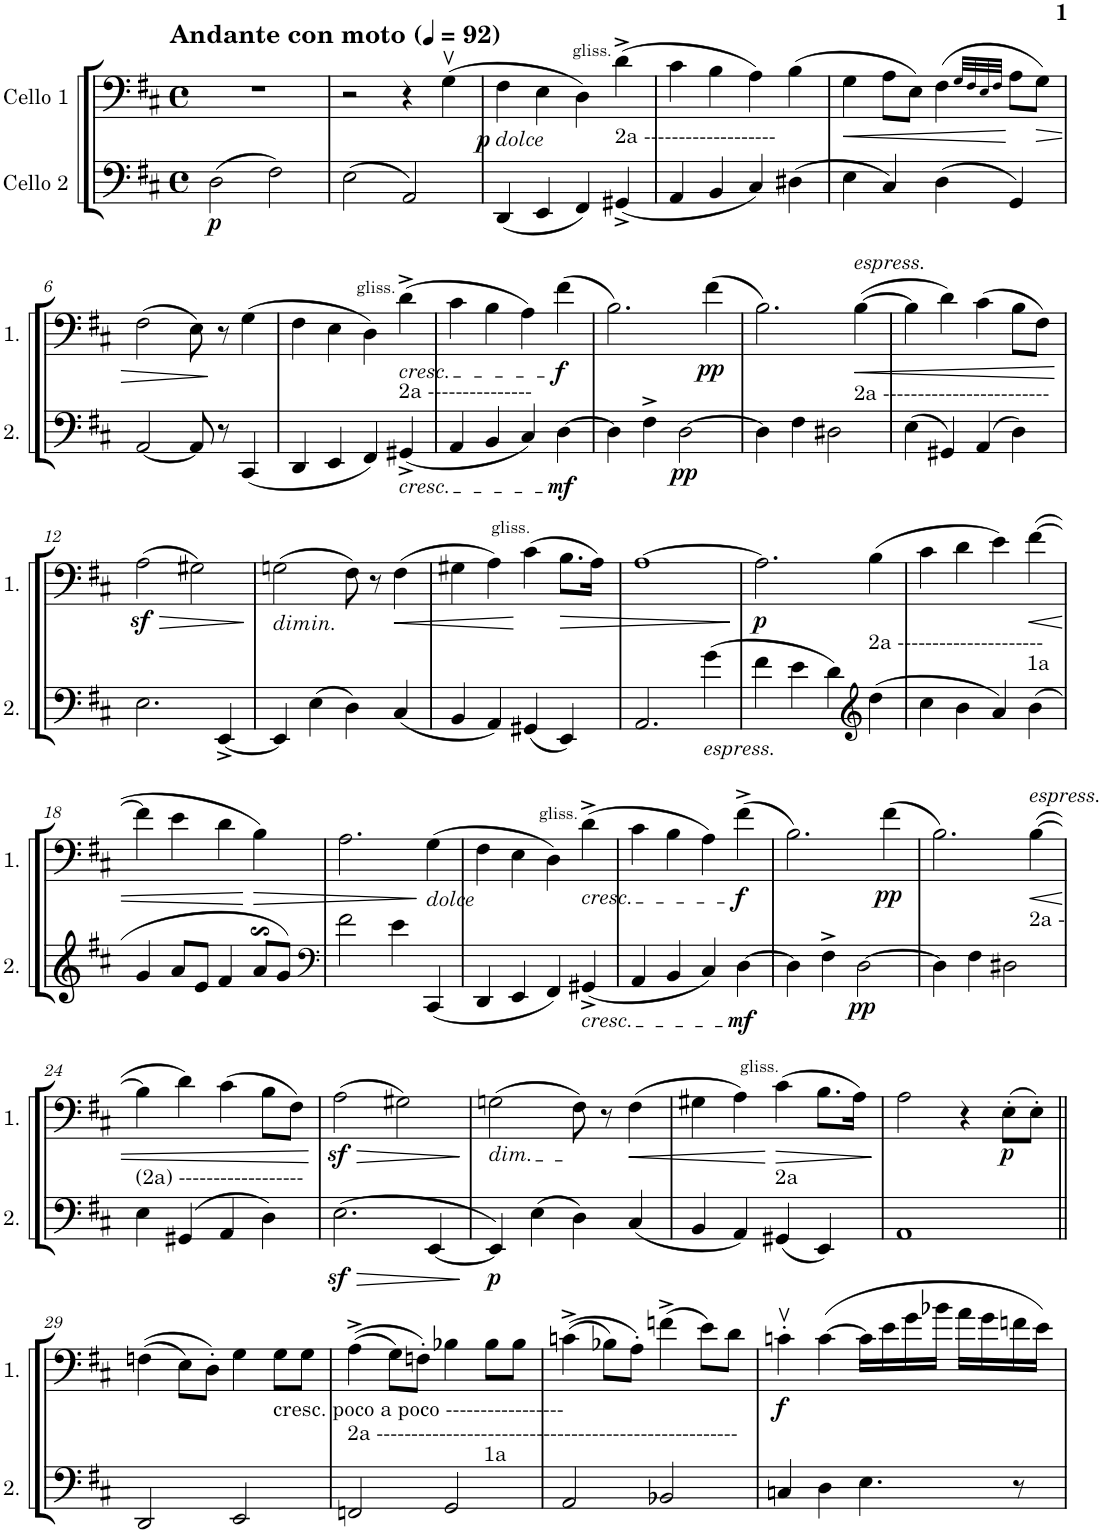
**kern	**dynam	**kern	**dynam
*part2	*part2	*part1	*part1
*staff2	*staff2	*staff1	*staff1
*I"Cello 2	*	*I"Cello 1	*
*clefF4	*	*clefF4	*
*k[f#c#]	*	*k[f#c#]	*
*M4/4	*	*M4/4	*
*met(c)	*	*met(c)	*
*MM92	*	*MM92	*
=1	=1	=1	=1
!	!	!LO:TX:a:B:t=Andante con moto	!
!	!LO:DY:b	!	!
(2D\	p	1r	.
2F#\)	.	.	.
=2	=2	=2	=2
(2E\	.	2r	.
2AA/)	.	4r	.
!	!	!	!LO:DY:b
!	!	!	!LO:DY:n=1:b
.	.	(4Gv\	p other-dynamics
=3	=3	=3	=3
(4DD/	.	4F#\	.
4EE/	.	4E\	.
4FF#/)	.	4D\)	.
!	!	!LO:TX:a:t=gliss.	!
!	!	!LO:TX:b:t=2a -------------------	!
(4GG#X^/	.	(4d^\	.
=4	=4	=4	=4
4AA/	.	4c#\	.
4BB/	.	4B\	.
4C#/)	.	4A\)	.
(4D#X\	.	(4B\	.
=5	=5	=5	=5
!	!	!	!LO:HP:b
4E\	.	4G\	<
4C#/)	.	8A\L	.
.	.	8E\J)	.
(4D\	.	(4F#\	.
.	.	32qG/LLL	.
.	.	32qF#/	.
.	.	32qE/	.
.	.	32qF#/JJJ	.
4GG/)	.	8A\L	.
!	!	!	!LO:HP:n=1:b
.	.	8G\J)	[ >
!!LO:LB:g=z
=6	=6	=6	=6
[2AA/	.	(2F#\	.
8AA/]	.	8E\)	.
8r	.	8r	]
(4CC#/	.	(4G\	.
=7	=7	=7	=7
4DD/	.	4F#\	.
4EE/	.	4E\	.
4FF#/)	.	4D\)	.
!	!	!LO:TX:a:t=gliss.	!
!	!	!LO:TX:b:t=2a ---------------	!
!	!	!LO:TX:b:i:t=cresc.	!
!LO:TX:b:i:t=cresc.	!	!	!
(4GG#X^/	.	(4d^\	.
=8	=8	=8	=8
4AA/	.	4c#\	.
4BB/	.	4B\	.
4C#/)	.	4A\)	.
!	!LO:DY:b	!	!LO:DY:b
[4D\	mf	(4f#\	f
=9	=9	=9	=9
4D\]	.	2.B\)	.
4F#^\	.	.	.
!	!LO:DY:b	!	!
[2D\	pp	.	.
!	!	!	!LO:DY:b
.	.	(4f#\	pp
=10	=10	=10	=10
4D\]	.	2.B\)	.
4F#\	.	.	.
2D#X\	.	.	.
!	!	!LO:TX:a:i:t=espress.	!
!	!	!LO:TX:b:t=2a ------------------------	!
!	!	!	!LO:HP:b
.	.	([4B\	<
=11	=11	=11	=11
(4E\	.	4B\]	.
4GG#X/)	.	4d\)	.
(4AA/	.	(4c#\	.
4D\)	.	8B\L	.
.	.	8F#\J)	.
.	.	.	[
!!LO:LB:g=z
=12	=12	=12	=12
!	!	!	!LO:HP:b
2.E\	.	(2Az<\	>
.	.	2G#X\)	.
[4EE^/	.	.	.
.	.	.	]
=13	=13	=13	=13
!	!	!LO:TX:b:i:t=dimin.	!
4EE/]	.	(2Gn\	.
(4E\	.	.	.
4D\)	.	8F#\)	.
.	.	8r	.
!	!	!	!LO:HP:b
(4C#/	.	(4F#\	<
=14	=14	=14	=14
4BB/	.	4G#X\	.
4AA/)	.	4A\)	.
!	!	!LO:TX:a:t=gliss.	!
(4GG#X/	.	(4c#\	[
!	!	!	!LO:HP:b
4EE/)	.	8.B\L	>
.	.	16A\Jk)	.
=15	=15	=15	=15
2.AA/	.	[1A	.
!LO:TX:b:i:t=espress.	!	!	!
(4g\	.	.	.
.	.	.	]
=16	=16	=16	=16
!	!	!	!LO:DY:b
4f#\	.	2.A\]	p
4e\	.	.	.
4d\)	.	.	.
*clefG2	*	*	*
!	!	!LO:TX:b:t=2a ---------------------	!
(4dd\	.	(4B\	.
=17	=17	=17	=17
4cc#\	.	4c#\	.
4b\	.	4d\	.
4a/)	.	4e\)	.
!	!	!LO:TX:b:t=1a	!
!	!	!	!LO:HP:b
(4b\	.	([4f#\	<
!!LO:LB:g=z
=18	=18	=18	=18
4g/	.	4f#\]	.
8a/L	.	4e\	.
8e/J	.	.	.
4f#/	.	4d\	.
!	!	!	!LO:HP:n=1:b
8as$SS/L	.	4B\)	[ >
8g/J)	.	.	.
=19	=19	=19	=19
*clefF4	*	*	*
2f#\	.	2.A\	.
4e\	.	.	.
!	!	!LO:TX:b:i:t=dolce	!
(4CC#/	.	(4G\	]
=20	=20	=20	=20
4DD/	.	4F#\	.
4EE/	.	4E\	.
4FF#/)	.	4D\)	.
!	!	!LO:TX:a:t=gliss.	!
!	!	!LO:TX:b:i:t=cresc.	!
!LO:TX:b:i:t=cresc.	!	!	!
(4GG#X^/	.	(4d^\	.
=21	=21	=21	=21
4AA/	.	4c#\	.
4BB/	.	4B\	.
4C#/)	.	4A\)	.
!	!LO:DY:b	!	!LO:DY:b
[4D\	mf	(4f#^\	f
=22	=22	=22	=22
4D\]	.	2.B\)	.
4F#^\	.	.	.
!	!LO:DY:b	!	!
[2D\	pp	.	.
!	!	!	!LO:DY:b
.	.	(4f#\	pp
=23	=23	=23	=23
4D\]	.	2.B\)	.
4F#\	.	.	.
2D#X\	.	.	.
!	!	!LO:TX:b:t=2a -	!
!	!	!LO:TX:a:i:t=espress.	!
!	!	!	!LO:HP:b
.	.	([4B\	<
!!LO:LB:g=z
=24	=24	=24	=24
!	!	!LO:TX:b:t=(2a) ------------------	!
4E\	.	4B\]	.
(4GG#X/	.	4d\)	.
4AA/	.	(4c#\	.
4D\)	.	8B\L	.
.	.	8F#\J)	.
.	.	.	[
=25	=25	=25	=25
!	!LO:HP:b	!	!LO:HP:b
(2.Ez<\	>	(2Az<\	>
.	.	2G#X\)	.
[4EE/	.	.	.
.	]	.	]
=26	=26	=26	=26
!	!	!LO:TX:b:i:t=dim.	!
!	!LO:DY:b	!	!
4EE/])	p	(2Gn\	.
(4E\	.	.	.
4D\)	.	8F#\)	.
.	.	8r	.
!	!	!	!LO:HP:b
(4C#/	.	(4F#\	<
=27	=27	=27	=27
4BB/	.	4G#X\	.
4AA/)	.	4A\)	.
!	!	!LO:TX:a:t=gliss.	!
!	!	!LO:TX:b:t=2a	!
!	!	!	!LO:HP:n=1:b
(4GG#X/	.	(4c#\	[ >
4EE/)	.	8.B\L	.
.	.	16A\Jk)	.
.	.	.	]
=28	=28	=28	=28
1AA	.	2A\	.
.	.	4r	.
!	!	!	!LO:DY:b
.	.	(8E'\L	p
.	.	8E'\J)	.
!!LO:LB:g=z
=29||	=29||	=29||	=29||
2DD/	.	((4Fn\	.
.	.	8E\L)	.
.	.	8D'\J)	.
2EE/	.	4G\	.
!	!	!LO:TX:b:t=cresc. poco a poco -----------------	!
.	.	8G\L	.
.	.	8G\J	.
=30	=30	=30	=30
!	!	!LO:TX:b:t=2a ----------------------------------------------------	!
2FFn/	.	((4A^\	.
.	.	8G\L)	.
.	.	8Fn'\J)	.
2GG/	.	4B-X\	.
!	!	!LO:TX:b:t=1a	!
.	.	8B-\L	.
.	.	8B-\J	.
=31	=31	=31	=31
2AA/	.	((4cn^\	.
.	.	8B-X\L)	.
.	.	8A'\J)	.
2BB-X/	.	(4fn^\	.
.	.	8e\L)	.
.	.	8d\J	.
=32	=32	=32	=32
!	!	!	!LO:DY:b
4Cn/	.	4cnv'\	f
4D\	.	([4c\	.
4.E\	.	16c\LL]	.
.	.	16e\	.
.	.	16g\	.
.	.	16b-X\JJ	.
.	.	16a\LL	.
.	.	16g\	.
8r	.	16fn\	.
.	.	16e\JJ)	.
=	=	=	=
*-	*-	*-	*-
